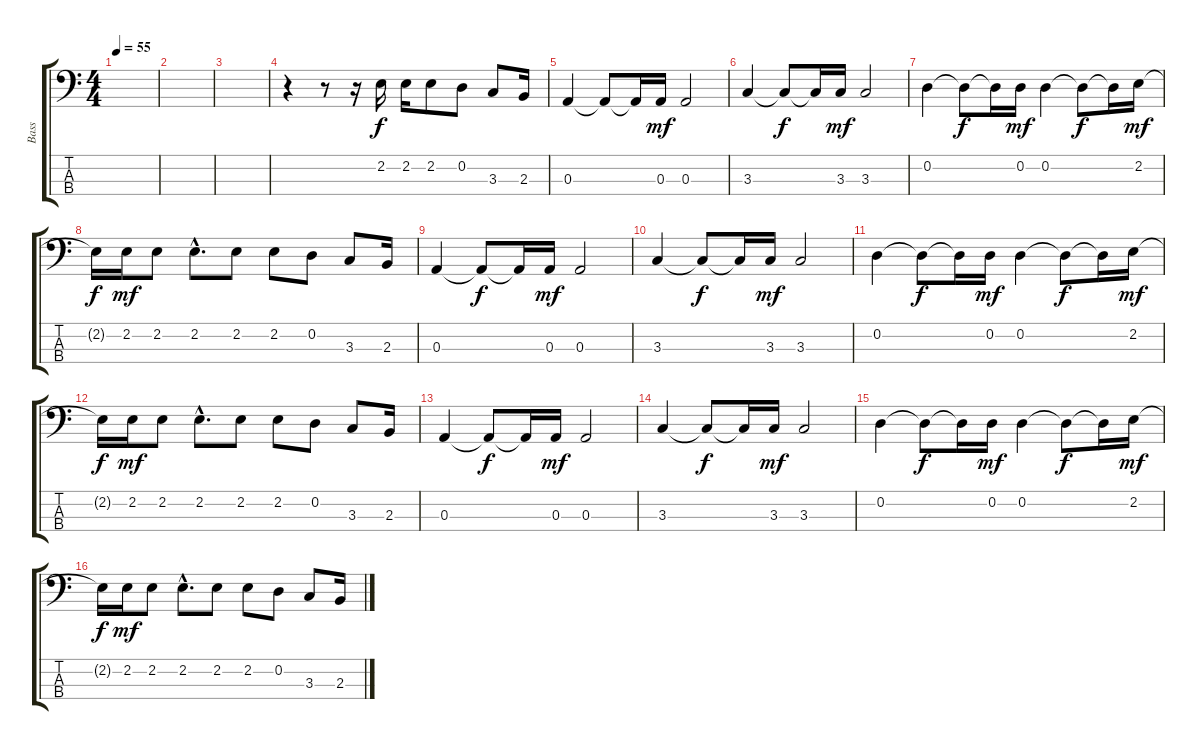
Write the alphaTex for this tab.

\track ("Bass" "Bass") {instrument acousticbass}
\staff {score tabs}
\tuning (G2 D2 A1 E1) {hide}
\ts (4 4)
\tempo 55
\clef f4
\ks c
|
|
|
r.4 r.8 r.16 2.2.16 2.2.16 2.2.8 0.2.8 3.3.8 2.3.16 |
0.3.4 0.3{t}.8{dy f} 0.3{t}.16 0.3.16{dy mf} 0.3.2 |
3.3.4 3.3{t}.8{dy f} 3.3{t}.16 3.3.16{dy mf} 3.3.2 |
0.2.4 0.2{t}.8{dy f} 0.2{t}.16 0.2.16{dy mf} 0.2.4 0.2{t}.8{dy f} 0.2{t}.16 2.2.16{dy mf} |
2.2{t}.16{dy f} 2.2.16{dy mf} 2.2.8 2.2{hac}.8{d} 2.2.8 2.2.8 0.2.8 3.3.8 2.3.16 |
0.3.4 0.3{t}.8{dy f} 0.3{t}.16 0.3.16{dy mf} 0.3.2 |
3.3.4 3.3{t}.8{dy f} 3.3{t}.16 3.3.16{dy mf} 3.3.2 |
0.2.4 0.2{t}.8{dy f} 0.2{t}.16 0.2.16{dy mf} 0.2.4 0.2{t}.8{dy f} 0.2{t}.16 2.2.16{dy mf} |
2.2{t}.16{dy f} 2.2.16{dy mf} 2.2.8 2.2{hac}.8{d} 2.2.8 2.2.8 0.2.8 3.3.8 2.3.16 |
0.3.4 0.3{t}.8{dy f} 0.3{t}.16 0.3.16{dy mf} 0.3.2 |
3.3.4 3.3{t}.8{dy f} 3.3{t}.16 3.3.16{dy mf} 3.3.2 |
0.2.4 0.2{t}.8{dy f} 0.2{t}.16 0.2.16{dy mf} 0.2.4 0.2{t}.8{dy f} 0.2{t}.16 2.2.16{dy mf} |
2.2{t}.16{dy f} 2.2.16{dy mf} 2.2.8 2.2{hac}.8{d} 2.2.8 2.2.8 0.2.8 3.3.8 2.3.16
